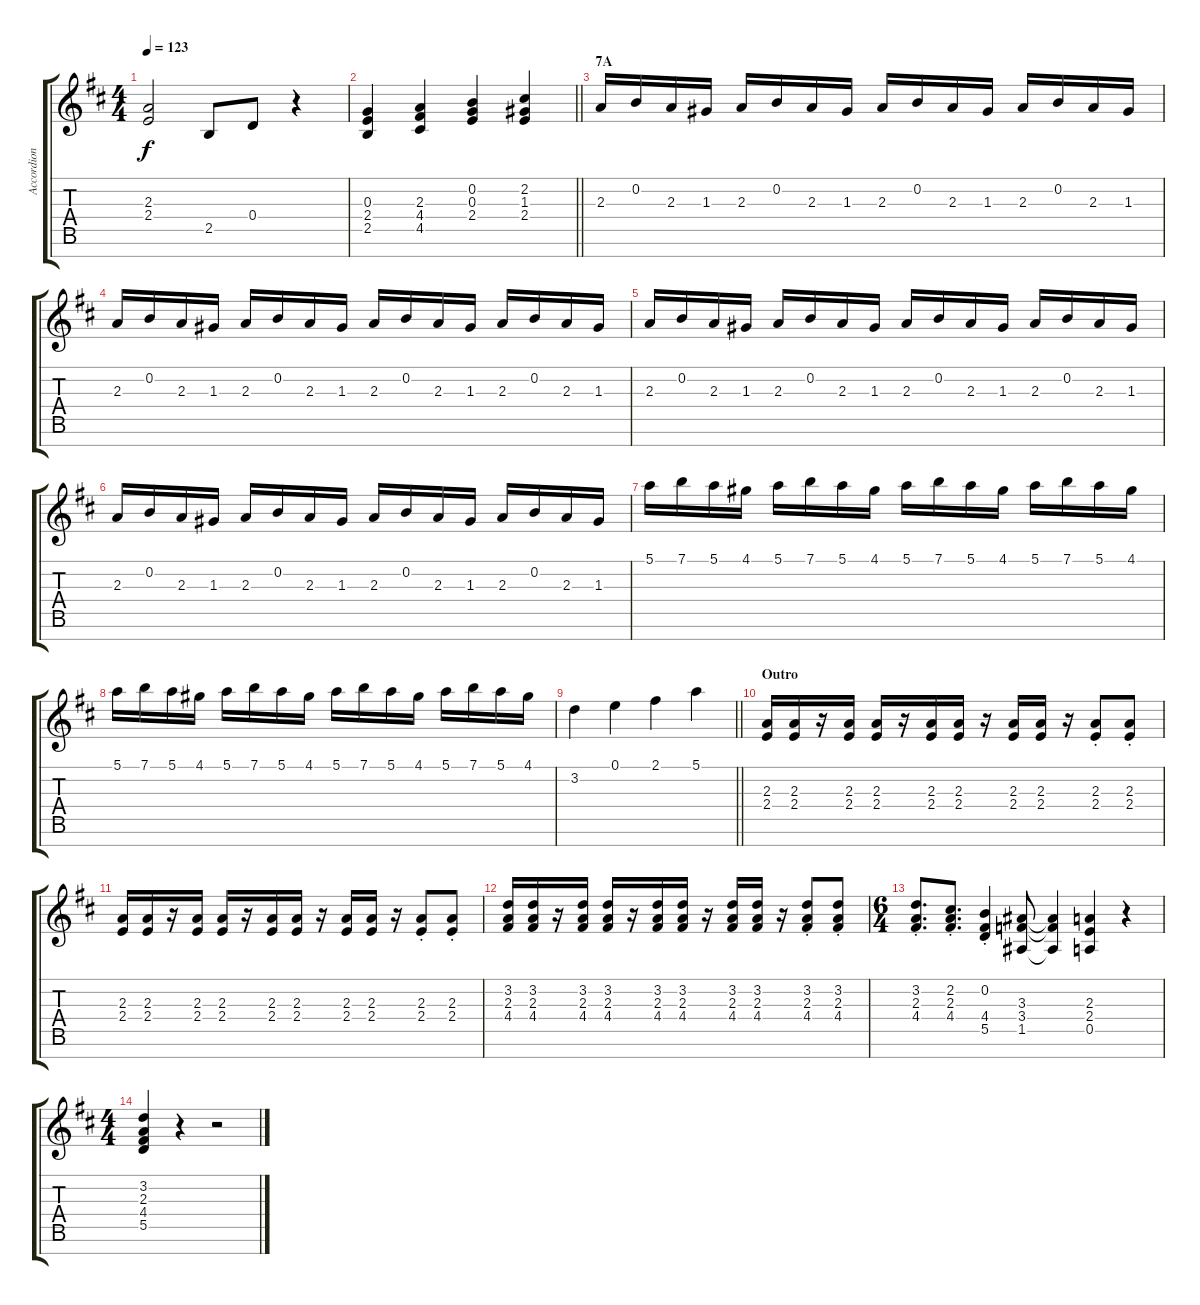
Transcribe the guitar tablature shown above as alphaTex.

\track ("Accordion" "Accordion") {instrument accordion}
\staff {score tabs}
\tuning (E5 B4 G4 D4 A3 E3 B2) {hide}
\ts (4 4)
\tempo 123
\clef g2
\ks d
(2.3{t} 2.4{t}).2{dy f} 2.5.8 0.4.8 r.4 |
\barLineRight lightlight
(0.3 2.4 2.5).4 (2.3 4.4 4.5).4 (0.2 0.3 2.4).4 (2.2 1.3 2.4).4 |
\section ("" "7A")
2.3.16 0.2.16 2.3.16 1.3.16 2.3.16 0.2.16 2.3.16 1.3.16 2.3.16 0.2.16 2.3.16 1.3.16 2.3.16 0.2.16 2.3.16 1.3.16 |
2.3.16 0.2.16 2.3.16 1.3.16 2.3.16 0.2.16 2.3.16 1.3.16 2.3.16 0.2.16 2.3.16 1.3.16 2.3.16 0.2.16 2.3.16 1.3.16 |
2.3.16 0.2.16 2.3.16 1.3.16 2.3.16 0.2.16 2.3.16 1.3.16 2.3.16 0.2.16 2.3.16 1.3.16 2.3.16 0.2.16 2.3.16 1.3.16 |
2.3.16 0.2.16 2.3.16 1.3.16 2.3.16 0.2.16 2.3.16 1.3.16 2.3.16 0.2.16 2.3.16 1.3.16 2.3.16 0.2.16 2.3.16 1.3.16 |
5.1.16 7.1.16 5.1.16 4.1.16 5.1.16 7.1.16 5.1.16 4.1.16 5.1.16 7.1.16 5.1.16 4.1.16 5.1.16 7.1.16 5.1.16 4.1.16 |
5.1.16 7.1.16 5.1.16 4.1.16 5.1.16 7.1.16 5.1.16 4.1.16 5.1.16 7.1.16 5.1.16 4.1.16 5.1.16 7.1.16 5.1.16 4.1.16 |
\barLineRight lightlight
3.2.4 0.1.4 2.1.4 5.1.4 |
\section ("" "Outro")
(2.3 2.4).16 (2.3 2.4).16 r.16 (2.3 2.4).16 (2.3 2.4).16 r.16 (2.3 2.4).16 (2.3 2.4).16 r.16 (2.3 2.4).16 (2.3 2.4).16 r.16 (2.3{st} 2.4{st}).8 (2.3{st} 2.4{st}).8 |
(2.3 2.4).16 (2.3 2.4).16 r.16 (2.3 2.4).16 (2.3 2.4).16 r.16 (2.3 2.4).16 (2.3 2.4).16 r.16 (2.3 2.4).16 (2.3 2.4).16 r.16 (2.3{st} 2.4{st}).8 (2.3{st} 2.4{st}).8 |
(3.2 2.3 4.4).16 (3.2 2.3 4.4).16 r.16 (3.2 2.3 4.4).16 (3.2 2.3 4.4).16 r.16 (3.2 2.3 4.4).16 (3.2 2.3 4.4).16 r.16 (3.2 2.3 4.4).16 (3.2 2.3 4.4).16 r.16 (3.2{st} 2.3{st} 4.4{st}).8 (3.2{st} 2.3{st} 4.4{st}).8 |
\ts (6 4)
(3.2{st} 2.3{st} 4.4{st}).8{d} (2.2{st} 2.3{st} 4.4{st}).8{d} (0.2{st} 4.4{st} 5.5{st}).4 (3.3 3.4 1.5).8 (3.3{t} 3.4{t} 1.5{t}).4 (2.3 2.4 0.5).4 r.4 |
\ts (4 4)
(3.2 2.3 4.4 5.5).4 r.4 r.2
